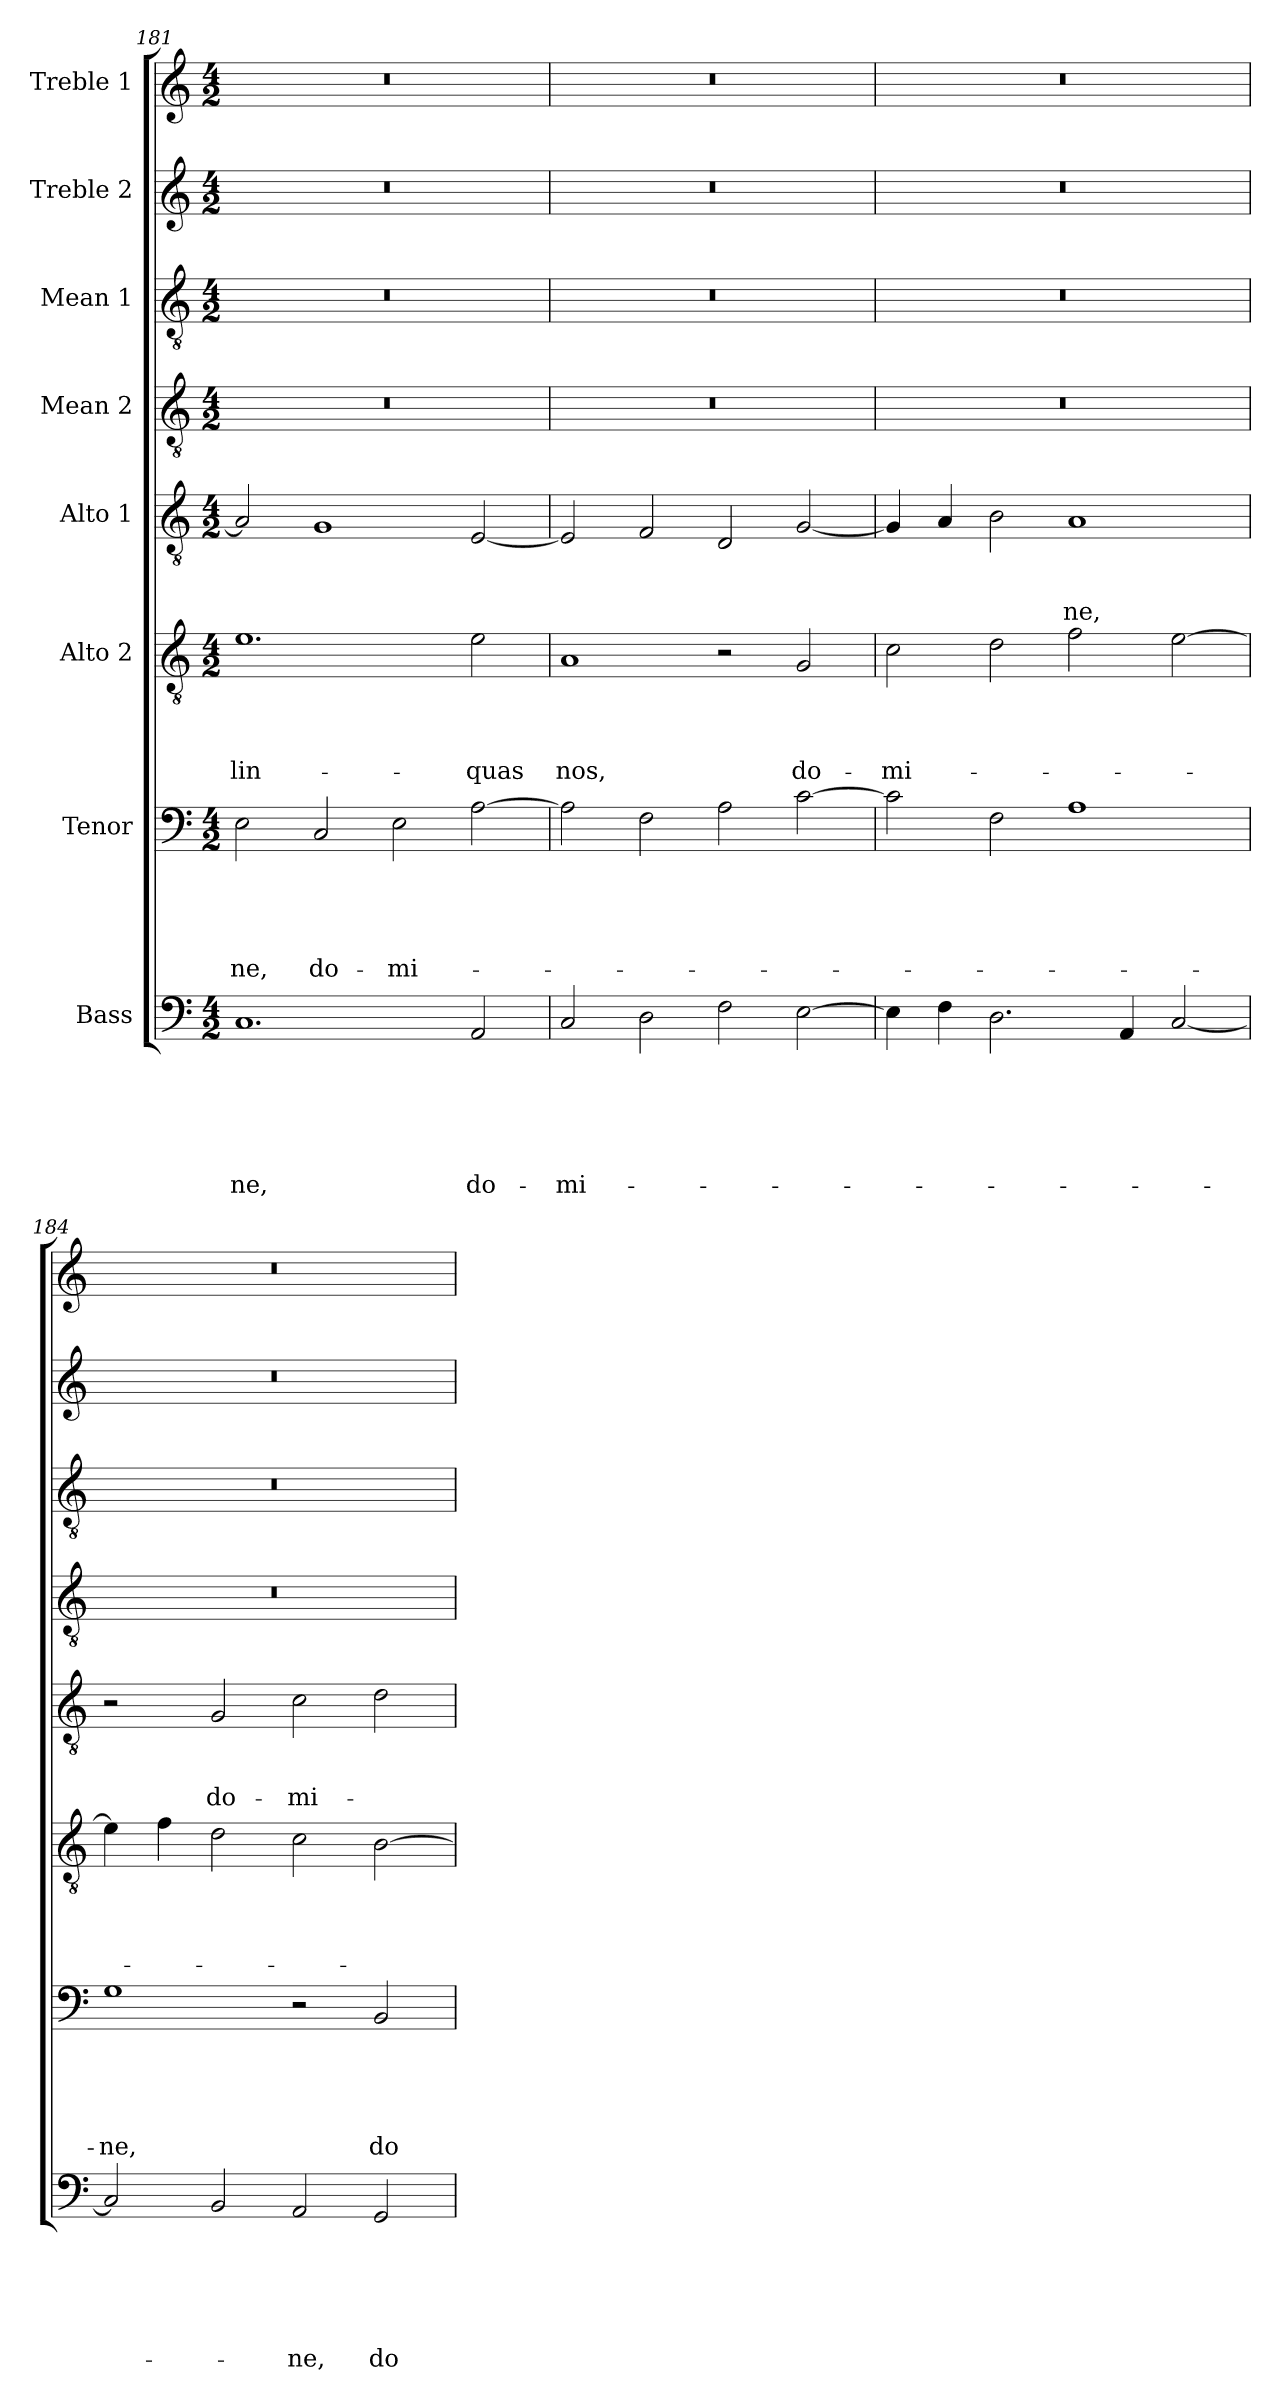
**kern	**text	**text	**text	**text	**text	**text	**kern	**text	**text	**text	**text	**text	**kern	**text	**text	**text	**text	**kern	**text	**text	**text	**kern	**kern	**kern	**kern
*part8	*part8	*part8	*part8	*part8	*part8	*part8	*part7	*part7	*part7	*part7	*part7	*part7	*part6	*part6	*part6	*part6	*part6	*part5	*part5	*part5	*part5	*part4	*part3	*part2	*part1
*staff8	*staff8	*staff8	*staff8	*staff8	*staff8	*staff8	*staff7	*staff7	*staff7	*staff7	*staff7	*staff7	*staff6	*staff6	*staff6	*staff6	*staff6	*staff5	*staff5	*staff5	*staff5	*staff4	*staff3	*staff2	*staff1
*I"Bass	*	*	*	*	*	*	*I"Tenor	*	*	*	*	*	*I"Alto 2	*	*	*	*	*I"Alto 1	*	*	*	*I"Mean 2	*I"Mean 1	*I"Treble 2	*I"Treble 1
!!LO:LB:g=z
*clefF4	*	*	*	*	*	*	*clefF4	*	*	*	*	*	*clefGv2	*	*	*	*	*clefGv2	*	*	*	*clefGv2	*clefGv2	*clefG2	*clefG2
*k[]	*	*	*	*	*	*	*k[]	*	*	*	*	*	*k[]	*	*	*	*	*k[]	*	*	*	*k[]	*k[]	*k[]	*k[]
*C:	*	*	*	*	*	*	*C:	*	*	*	*	*	*C:	*	*	*	*	*C:	*	*	*	*C:	*C:	*C:	*C:
*M4/2	*	*	*	*	*	*	*M4/2	*	*	*	*	*	*M4/2	*	*	*	*	*M4/2	*	*	*	*M4/2	*M4/2	*M4/2	*M4/2
=181	=181	=181	=181	=181	=181	=181	=181	=181	=181	=181	=181	=181	=181	=181	=181	=181	=181	=181	=181	=181	=181	=181	=181	=181	=181
1.C	.	.	.	.	.	-ne,	2E\	.	.	.	.	-ne,	1.e	.	.	.	-lin-	2A/]	.	.	.	0r	0r	0r	0r
.	.	.	.	.	.	.	2C/	.	.	.	.	do-	.	.	.	.	.	1G	.	.	.	.	.	.	.
.	.	.	.	.	.	.	2E\	.	.	.	.	-mi-	.	.	.	.	.	.	.	.	.	.	.	.	.
2AA/	.	.	.	.	.	do-	[2A\	.	.	.	.	.	2e\	.	.	.	-quas	[2E/	.	.	.	.	.	.	.
=182	=182	=182	=182	=182	=182	=182	=182	=182	=182	=182	=182	=182	=182	=182	=182	=182	=182	=182	=182	=182	=182	=182	=182	=182	=182
2C/	.	.	.	.	.	-mi-	2A\]	.	.	.	.	.	1A	.	.	.	nos,	2E/]	.	.	.	0r	0r	0r	0r
2D\	.	.	.	.	.	.	2F\	.	.	.	.	.	.	.	.	.	.	2F/	.	.	.	.	.	.	.
2F\	.	.	.	.	.	.	2A\	.	.	.	.	.	2r	.	.	.	.	2D/	.	.	.	.	.	.	.
[2E\	.	.	.	.	.	.	[2c\	.	.	.	.	.	2G/	.	.	.	do-	[2G/	.	.	.	.	.	.	.
=183	=183	=183	=183	=183	=183	=183	=183	=183	=183	=183	=183	=183	=183	=183	=183	=183	=183	=183	=183	=183	=183	=183	=183	=183	=183
4E\]	.	.	.	.	.	.	2c\]	.	.	.	.	.	2c\	.	.	.	-mi-	4G/]	.	.	.	0r	0r	0r	0r
4F\	.	.	.	.	.	.	.	.	.	.	.	.	.	.	.	.	.	4A/	.	.	.	.	.	.	.
2.D\	.	.	.	.	.	.	2F\	.	.	.	.	.	2d\	.	.	.	.	2B\	.	.	.	.	.	.	.
.	.	.	.	.	.	.	1A	.	.	.	.	.	2f\	.	.	.	.	1A	.	.	-ne,	.	.	.	.
4AA/	.	.	.	.	.	.	.	.	.	.	.	.	.	.	.	.	.	.	.	.	.	.	.	.	.
[2C/	.	.	.	.	.	.	.	.	.	.	.	.	[2e\	.	.	.	.	.	.	.	.	.	.	.	.
=184	=184	=184	=184	=184	=184	=184	=184	=184	=184	=184	=184	=184	=184	=184	=184	=184	=184	=184	=184	=184	=184	=184	=184	=184	=184
2C/]	.	.	.	.	.	.	1G	.	.	.	.	-ne,	4e\]	.	.	.	.	2r	.	.	.	0r	0r	0r	0r
.	.	.	.	.	.	.	.	.	.	.	.	.	4f\	.	.	.	.	.	.	.	.	.	.	.	.
2BB/	.	.	.	.	.	.	.	.	.	.	.	.	2d\	.	.	.	.	2G/	.	.	do-	.	.	.	.
2AA/	.	.	.	.	.	-ne,	2r	.	.	.	.	.	2c\	.	.	.	.	2c\	.	.	-mi-	.	.	.	.
2GG/	.	.	.	.	.	do-	2BB/	.	.	.	.	do-	[2B\	.	.	.	.	2d\	.	.	.	.	.	.	.
=	=	=	=	=	=	=	=	=	=	=	=	=	=	=	=	=	=	=	=	=	=	=	=	=	=
*-	*-	*-	*-	*-	*-	*-	*-	*-	*-	*-	*-	*-	*-	*-	*-	*-	*-	*-	*-	*-	*-	*-	*-	*-	*-
